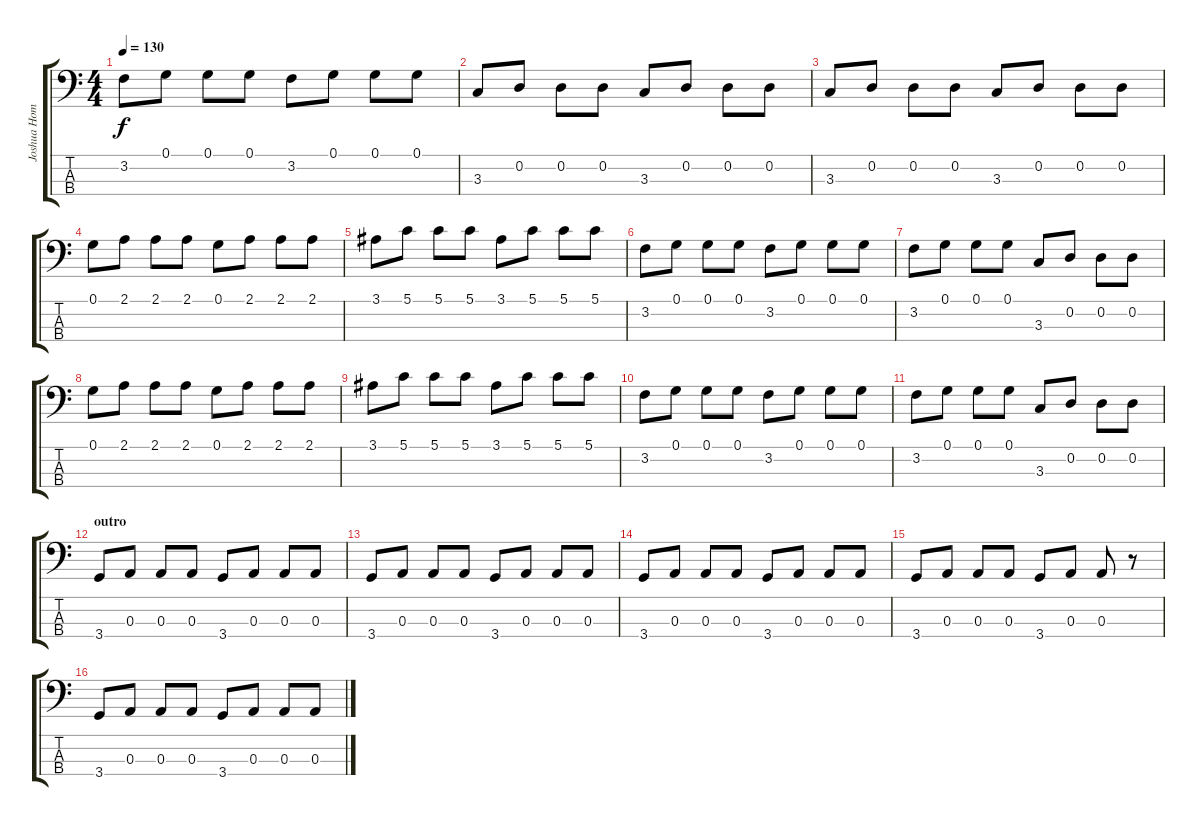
\track ("Joshua Homme - bass" "Joshua Hom") {instrument electricbasspick}
\staff {score tabs}
\tuning (G2 D2 A1 E1) {hide}
\ts (4 4)
\tempo 130
\clef f4
\ks c
3.2.8{dy f} 0.1.8 0.1.8 0.1.8 3.2.8 0.1.8 0.1.8 0.1.8 |
3.3.8 0.2.8 0.2.8 0.2.8 3.3.8 0.2.8 0.2.8 0.2.8 |
3.3.8 0.2.8 0.2.8 0.2.8 3.3.8 0.2.8 0.2.8 0.2.8 |
0.1.8 2.1.8 2.1.8 2.1.8 0.1.8 2.1.8 2.1.8 2.1.8 |
3.1.8 5.1.8 5.1.8 5.1.8 3.1.8 5.1.8 5.1.8 5.1.8 |
3.2.8 0.1.8 0.1.8 0.1.8 3.2.8 0.1.8 0.1.8 0.1.8 |
3.2.8 0.1.8 0.1.8 0.1.8 3.3.8 0.2.8 0.2.8 0.2.8 |
0.1.8 2.1.8 2.1.8 2.1.8 0.1.8 2.1.8 2.1.8 2.1.8 |
3.1.8 5.1.8 5.1.8 5.1.8 3.1.8 5.1.8 5.1.8 5.1.8 |
3.2.8 0.1.8 0.1.8 0.1.8 3.2.8 0.1.8 0.1.8 0.1.8 |
3.2.8 0.1.8 0.1.8 0.1.8 3.3.8 0.2.8 0.2.8 0.2.8 |
\section ("" "outro")
3.4.8 0.3.8 0.3.8 0.3.8 3.4.8 0.3.8 0.3.8 0.3.8 |
3.4.8 0.3.8 0.3.8 0.3.8 3.4.8 0.3.8 0.3.8 0.3.8 |
3.4.8 0.3.8 0.3.8 0.3.8 3.4.8 0.3.8 0.3.8 0.3.8 |
3.4.8 0.3.8 0.3.8 0.3.8 3.4.8 0.3.8 0.3.8 r.8 |
3.4.8 0.3.8 0.3.8 0.3.8 3.4.8 0.3.8 0.3.8 0.3.8
